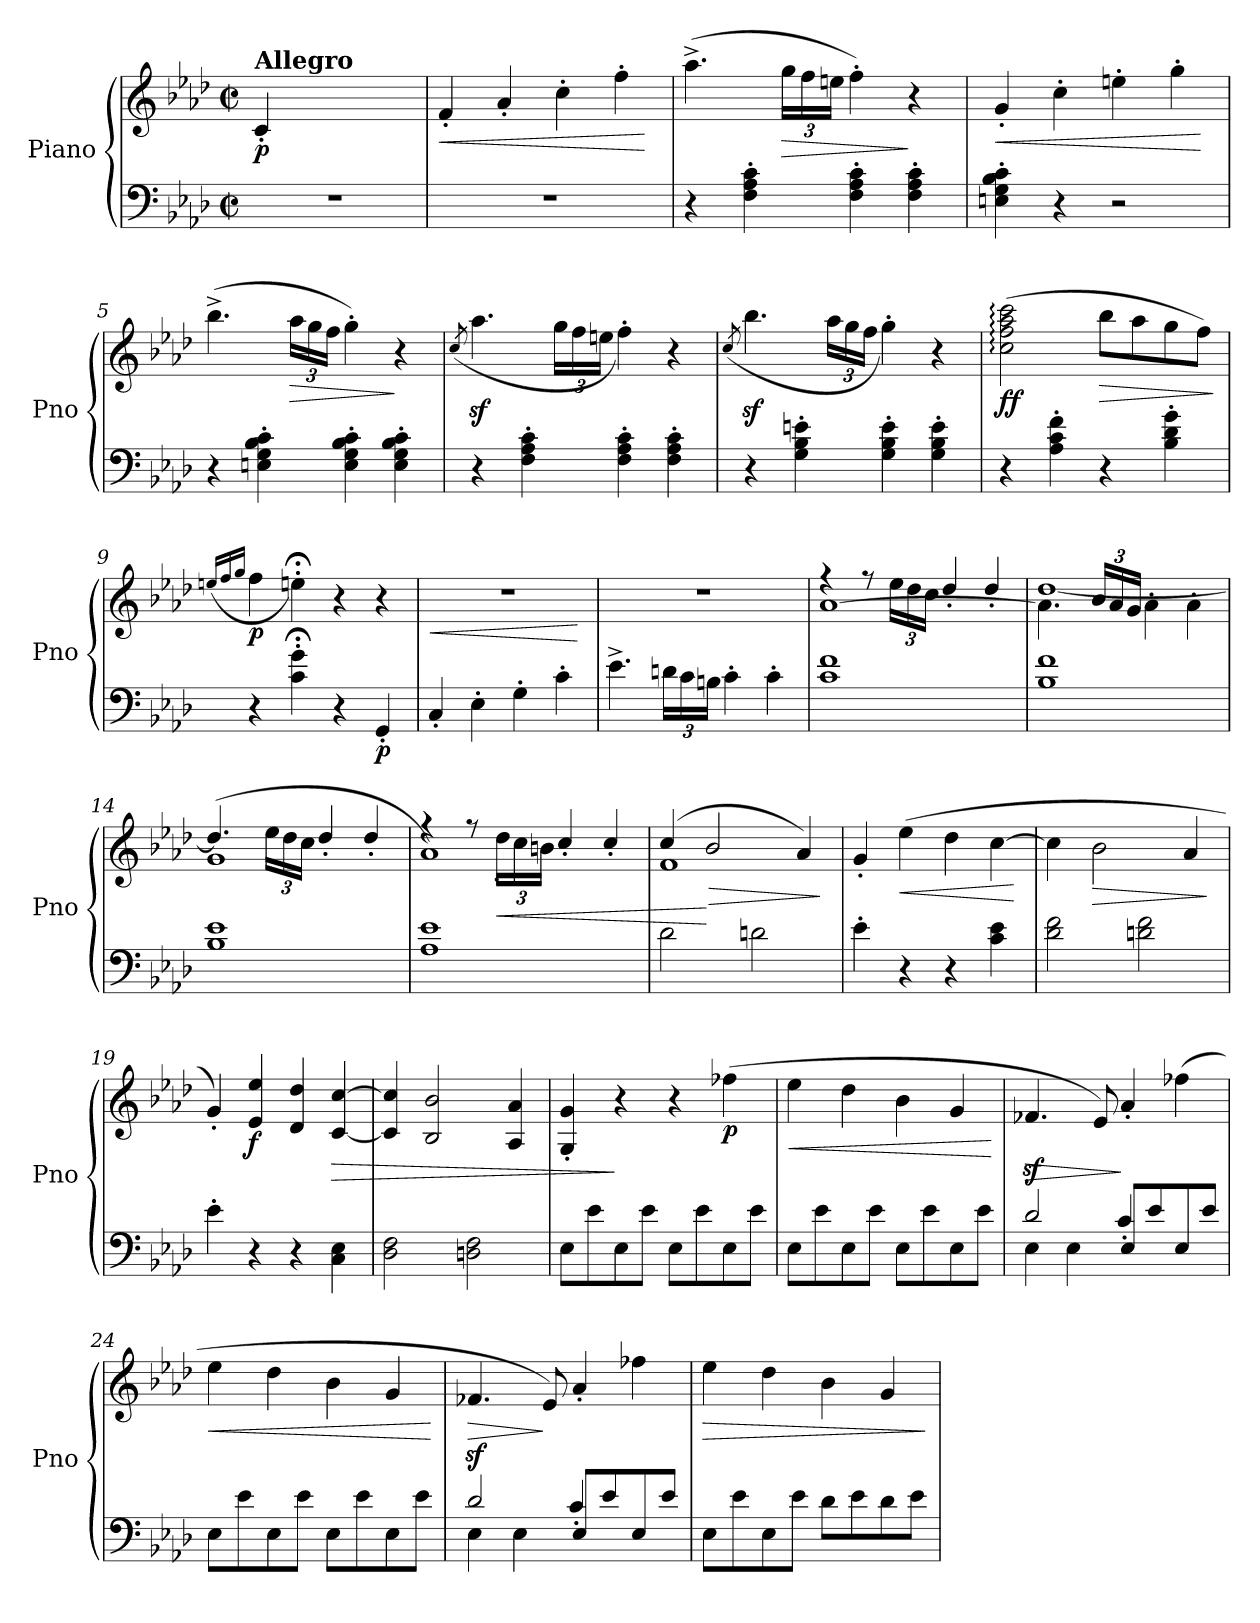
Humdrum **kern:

**kern	**kern	**dynam
*part1	*part1	*part1
*staff2	*staff1	*staff1/2
*I"Piano	*	*
*I'Pno	*	*
*clefF4	*clefG2	*
*k[b-e-a-d-]	*k[b-e-a-d-]	*
*M4/4	*M4/4	*
*met(c|)	*met(c|)	*
=1	=1	=1
!	!LO:TX:a:B:t=Allegro	!
!	!	!LO:DY:b
1r	4c'/	p
.	2.ryy	.
=2	=2	=2
!	!	!LO:HP:b
1r	4f'/	<
.	4a-'/	.
.	4cc'\	.
.	4ff'\	.
.	.	[
=3	=3	=3
4r	(>4.aa-^\	.
4F\' 4A-\' 4c\'	.	.
*	*Xbrackettup	*
!	!	!LO:HP:b
.	24gg\LL	>
.	24ff\	.
.	24een\JJ	.
4F\' 4A-\' 4c\'	4ff'\)	.
4F\' 4A-\' 4c\'	4r	]
=4	=4	=4
!	!	!LO:HP:b
4En\' 4G\' 4B-\' 4c\'	4g'/	<
4r	4cc'\	.
2r	4een'\	.
.	4gg'\	.
.	.	[
=5	=5	=5
4r	(>4.bb-^\	.
4En\' 4G\' 4B-\' 4c\'	.	.
!	!	!LO:HP:b
.	24aa-\LL	>
.	24gg\	.
.	24ff\JJ	.
4E\' 4G\' 4B-\' 4c\'	4gg'\)	.
4E\' 4G\' 4B-\' 4c\'	4r	]
=6	=6	=6
.	(>8qcc/	.
4r	4.aa-z<\	.
4F\' 4A-\' 4c\'	.	.
.	24gg\LL	.
.	24ff\	.
.	24een\JJ	.
4F\' 4A-\' 4c\'	4ff'\)	.
4F\' 4A-\' 4c\'	4r	.
!!LO:LB:g=z
=7	=7	=7
.	(>8qcc/	.
4r	4.bb-z<\	.
4G\' 4B-\' 4en\'	.	.
.	24aa-\LL	.
.	24gg\	.
.	24ff\JJ	.
4G\' 4B-\' 4e\'	4gg'\)	.
4G\' 4B-\' 4e\'	4r	.
=8	=8	=8
!	!	!LO:DY:b
4r	(>2cc\: 2ff\: 2aa-\: 2ccc\:	ff
4A-\' 4c\' 4f\'	.	.
!	!	!LO:HP:b
4r	8bb-\L	>
.	8aa-\	.
4B-\' 4d-\' 4g\'	8gg\	.
.	8ff\J)	.
.	.	]
=9	=9	=9
.	(>16qeen/LL	.
.	16qff/	.
.	16qgg/JJ	.
!	!	!LO:DY:b
4r	4ff\	p
4c\;' 4g\;'	4ee;<'\)	.
4r	4r	.
!	!	!LO:DY:b=2
4GG'/	4r	p
=10	=10	=10
!	!	!LO:HP:b
4C'/	1r	<
4E-'\	.	.
4G'\	.	.
4c'\	.	.
.	.	[
=11	=11	=11
4.e-^\	1r	.
*Xbrackettup	*	*
24dn\LL	.	.
24c\	.	.
24Bn\JJ	.	.
4c'\	.	.
4c'\	.	.
=12	=12	=12
*	*^	*
1c 1f	[1a-	4rff	.
.	.	8rff	.
.	.	24ee-\LL	.
.	.	24dd-\	.
.	.	24cc\JJ	.
.	.	4dd-'/	.
.	.	4dd-'/	.
!!LO:LB:g=z	!!
=13	=13	=13	=13
1B- 1f	4.a-\]	[1dd-	.
.	24b-/LL	.	.
.	24a-/	.	.
.	24g/JJ	.	.
.	4a-'\	.	.
.	4a-'\	.	.
=14	=14	=14	=14
1B- 1e-	(<1g	4.dd-/]	.
.	.	24ee-\LL	.
.	.	24dd-\	.
.	.	24cc\JJ	.
.	.	4dd-'/	.
.	.	4dd-'/	.
=15	=15	=15	=15
1A- 1e-	1a-)	4rff	.
.	.	8rff	.
!	!	!	!LO:HP:b
.	.	24dd-'\LL	<
.	.	24cc\	.
.	.	24bn\JJ	.
.	.	4cc'/	.
.	.	4cc'/	.
=16	=16	=16	=16
2d-\	(>4cc/	1f	.
!	!	!	!LO:HP:n=1:b
.	2b-/	.	[ >
2dn\	.	.	.
.	4a-/)	.	.
*	*v	*v	*
.	.	]
=17	=17	=17
4e-'\	4g'/	.
!	!	!LO:HP:b
4r	(>4ee-\	<
4r	4dd-\	.
4c\ 4e-\	[4cc\	.
.	.	[
=18	=18	=18
2d-\ 2f\	4cc\]	.
!	!	!LO:HP:b
.	2b-\	>
2dn\ 2f\	.	.
.	4a-/	.
.	.	]
=19	=19	=19
4e-'\	4g'/)	.
!	!	!LO:DY:b
4r	4e-/ 4ee-/	f
4r	4d-/ 4dd-/	.
!	!	!LO:HP:b
4C\ 4E-\	[4c/ [4cc/	>
=20	=20	=20
2D-\ 2F\	4c/] 4cc/]	.
.	2B-/ 2b-/	.
2Dn\ 2F\	.	.
.	4A-/ 4a-/	.
!!LO:LB:g=z
=21	=21	=21
8E-\L	4G/' 4g/'	.
8e-\	.	.
8E-\	4r	]
8e-\J	.	.
8E-\L	4r	.
8e-\	.	.
!	!	!LO:DY:b
8E-\	(>4ff-X\	p
8e-\J	.	.
=22	=22	=22
!	!	!LO:HP:b
8E-\L	4ee-\	<
8e-\	.	.
8E-\	4dd-\	.
8e-\J	.	.
8E-\L	4b-\	.
8e-\	.	.
8E-\	4g/	.
8e-\J	.	.
.	.	[
=23	=23	=23
*^	*	*
!	!	!	!LO:HP:b
4E-\	2d-/	4.f-Xz</	>
4E-\	.	.	.
.	.	8e-/)	.
8E-/L	4c'/	4a-'/	]
8e-/	.	.	.
8E-/	4ryy	(>4ff-X\	.
8e-/J	.	.	.
*v	*v	*	*
=24	=24	=24
!	!	!LO:HP:b
8E-\L	4ee-\	<
8e-\	.	.
8E-\	4dd-\	.
8e-\J	.	.
8E-\L	4b-\	.
8e-\	.	.
8E-\	4g/	.
8e-\J	.	.
.	.	[
=25	=25	=25
*^	*	*
!	!	!	!LO:HP:b
4E-\	2d-/	4.f-Xz</	>
4E-\	.	.	.
.	.	8e-/)	]
8E-/L	4c'/	4a-'/	.
8e-/	.	.	.
8E-/	4ryy	4ff-X\	.
8e-/J	.	.	.
*v	*v	*	*
=26	=26	=26
!	!	!LO:HP:b
8E-\L	4ee-\	>
8e-\	.	.
8E-\	4dd-\	.
8e-\J	.	.
8d-\L	4b-\	.
8e-\	.	.
8d-\	4g/	.
8e-\J	.	.
.	.	]
=	=	=
*-	*-	*-
